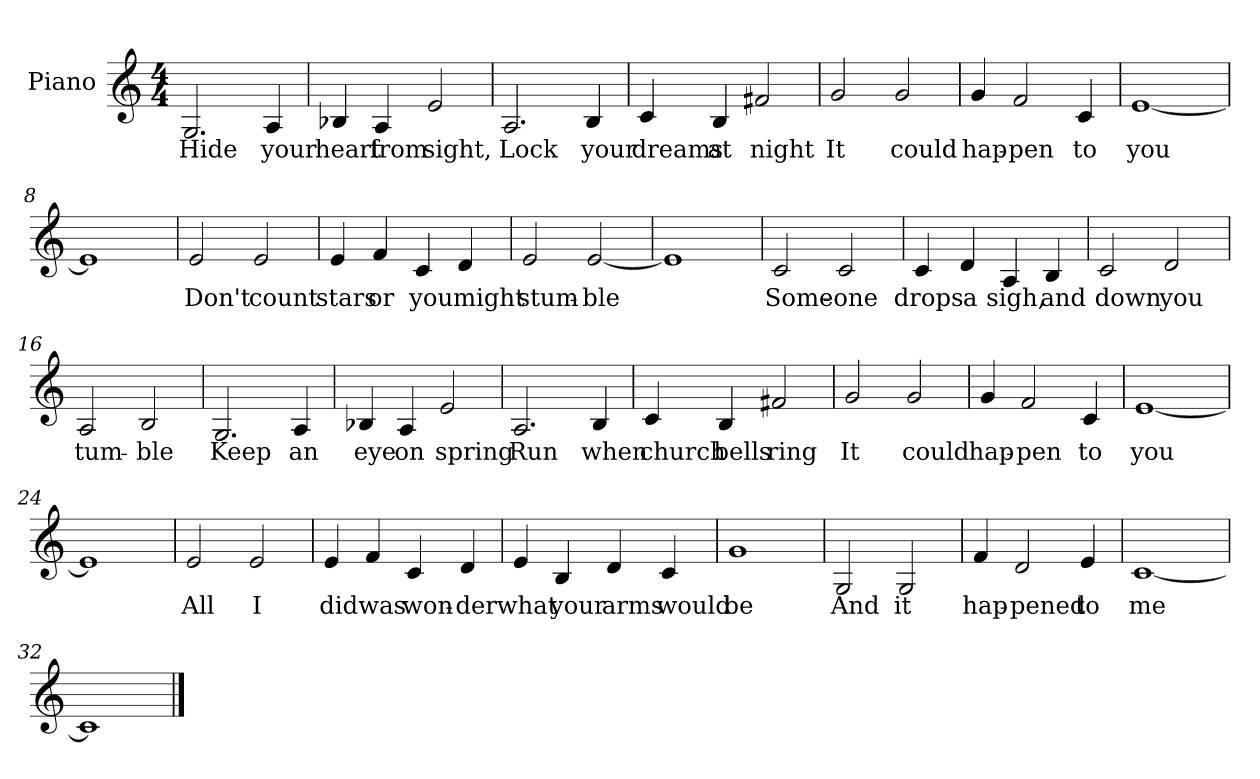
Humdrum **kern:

**kern	**text
*part1	*part1
*staff1	*staff1
*I"Piano	*
*I'Pno.	*
*clefG2	*
*k[]	*
*M4/4	*
=1	=1
!	!LO:LY:b
2.G/	Hide
!	!LO:LY:b
4A/	your
=2	=2
!	!LO:LY:b
4B-X/	heart
!	!LO:LY:b
4A/	from
!	!LO:LY:b
2e/	sight,
=3	=3
!	!LO:LY:b
2.A/	Lock
!	!LO:LY:b
4B/	your
=4	=4
!	!LO:LY:b
4c/	dreams
!	!LO:LY:b
4B/	at
!	!LO:LY:b
2f#X/	night
!!LO:LB:g=z
=5	=5
!	!LO:LY:b
2g/	It
!	!LO:LY:b
2g/	could
=6	=6
!	!LO:LY:b
4g/	hap-
!	!LO:LY:b
2f/	-pen
!	!LO:LY:b
4c/	to
=7	=7
!	!LO:LY:b
[1e	you
=8	=8
1e]	.
!!LO:LB:g=z
=9	=9
!	!LO:LY:b
2e/	Don't
!	!LO:LY:b
2e/	count
=10	=10
!	!LO:LY:b
4e/	stars
!	!LO:LY:b
4f/	or
!	!LO:LY:b
4c/	you
!	!LO:LY:b
4d/	might
=11	=11
!	!LO:LY:b
2e/	stum-
!	!LO:LY:b
[2e/	-ble
=12	=12
1e]	.
!!LO:LB:g=z
=13	=13
!	!LO:LY:b
2c/	Some-
!	!LO:LY:b
2c/	-one
=14	=14
!	!LO:LY:b
4c/	drops
!	!LO:LY:b
4d/	a
!	!LO:LY:b
4A/	sigh,
!	!LO:LY:b
4B/	and
=15	=15
!	!LO:LY:b
2c/	down
!	!LO:LY:b
2d/	you
=16	=16
!	!LO:LY:b
2A/	tum-
!	!LO:LY:b
2B/	-ble
!!LO:LB:g=z
=17	=17
!	!LO:LY:b
2.G/	Keep
!	!LO:LY:b
4A/	an
=18	=18
!	!LO:LY:b
4B-X/	eye
!	!LO:LY:b
4A/	on
!	!LO:LY:b
2e/	spring
=19	=19
!	!LO:LY:b
2.A/	Run
!	!LO:LY:b
4B/	when
=20	=20
!	!LO:LY:b
4c/	church
!	!LO:LY:b
4B/	bells
!	!LO:LY:b
2f#X/	ring
!!LO:LB:g=z
=21	=21
!	!LO:LY:b
2g/	It
!	!LO:LY:b
2g/	could
=22	=22
!	!LO:LY:b
4g/	hap-
!	!LO:LY:b
2f/	-pen
!	!LO:LY:b
4c/	to
=23	=23
!	!LO:LY:b
[1e	you
=24	=24
1e]	.
!!LO:LB:g=z
=25	=25
!	!LO:LY:b
2e/	All
!	!LO:LY:b
2e/	I
=26	=26
!	!LO:LY:b
4e/	did
!	!LO:LY:b
4f/	was
!	!LO:LY:b
4c/	won-
!	!LO:LY:b
4d/	-der
=27	=27
!	!LO:LY:b
4e/	what
!	!LO:LY:b
4B/	your
!	!LO:LY:b
4d/	arms
!	!LO:LY:b
4c/	would
=28	=28
!	!LO:LY:b
1g	be
=29	=29
!	!LO:LY:b
2G/	And
!	!LO:LY:b
2G/	it
=30	=30
!	!LO:LY:b
4f/	hap-
!	!LO:LY:b
2d/	-pened
!	!LO:LY:b
4e/	to
=31	=31
!	!LO:LY:b
[1c	me
=32	=32
1c]	.
==	==
*-	*-
